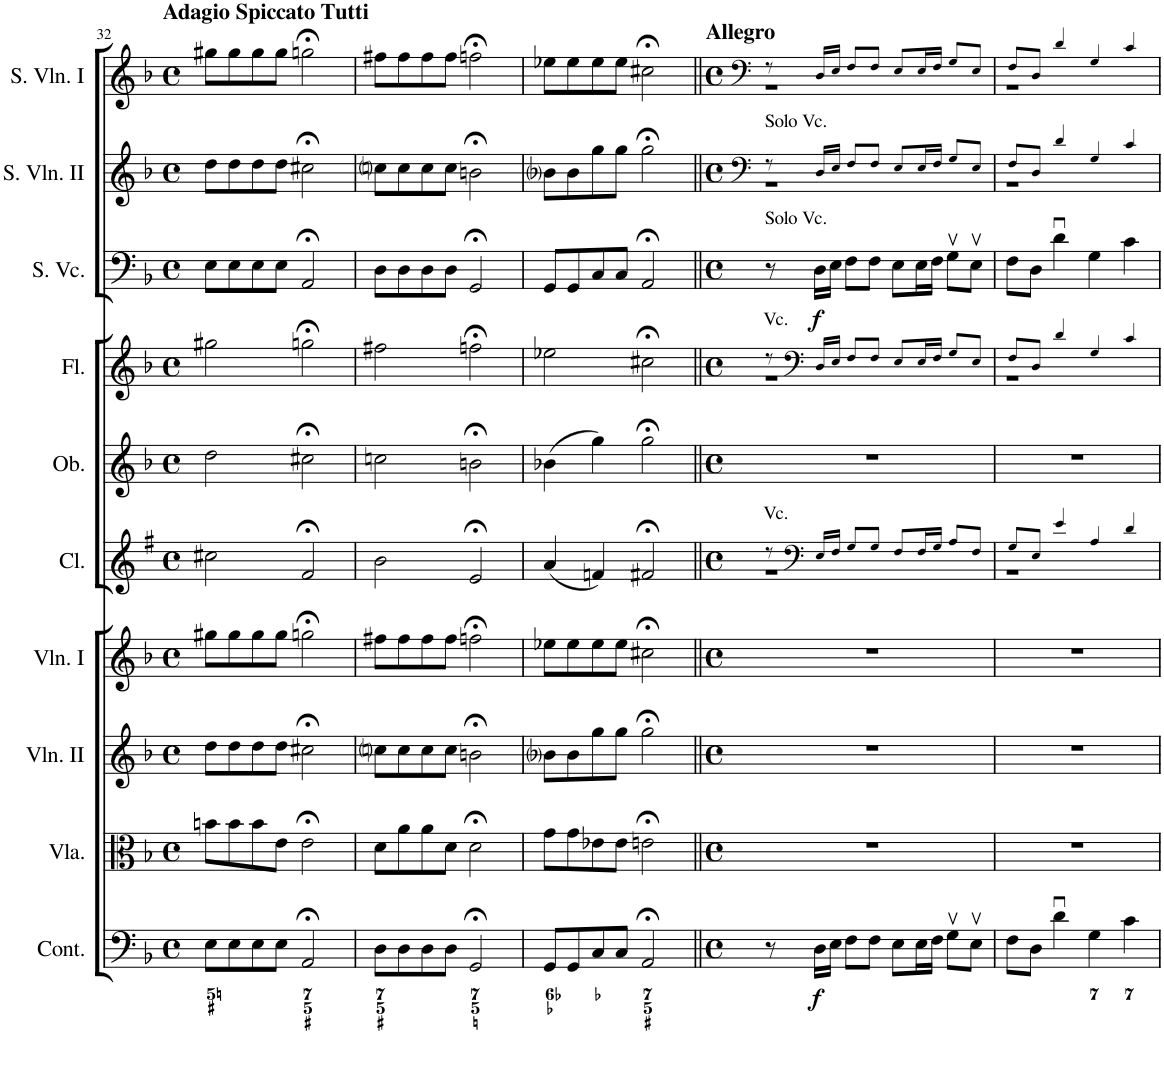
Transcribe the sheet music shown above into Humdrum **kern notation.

**kern	**dynam	**kern	**kern	**kern	**kern	**kern	**kern	**kern	**dynam	**kern	**kern
*part10	*part10	*part9	*part8	*part7	*part6	*part5	*part4	*part3	*part3	*part2	*part1
*staff10	*staff10	*staff9	*staff8	*staff7	*staff6	*staff5	*staff4	*staff3	*staff3	*staff2	*staff1
*I"Continuo	*	*I"Viola	*I"Violin II	*I"Violin I	*I"Clarinet	*I"Oboe	*I"Flute	*I"Solo Violoncello	*	*I"Solo Violin II	*I"Solo Violin I
*I'Cont.	*	*I'Vla.	*I'Vln. II	*I'Vln. I	*I'Cl.	*I'Ob.	*I'Fl.	*I'S. Vc.	*	*I'S. Vln. II	*I'S. Vln. I
!!LO:PB:g=z
*clefF4	*	*clefC3	*clefG2	*clefG2	*clefG2	*clefG2	*clefG2	*clefF4	*	*clefG2	*clefG2
*	*	*	*	*	*Trd1c2	*	*	*	*	*	*
*k[b-]	*	*k[b-]	*k[b-]	*k[b-]	*k[f#]	*k[b-]	*k[b-]	*k[b-]	*	*k[b-]	*k[b-]
*M4/4	*	*M4/4	*M4/4	*M4/4	*M4/4	*M4/4	*M4/4	*M4/4	*	*M4/4	*M4/4
*met(c)	*	*met(c)	*met(c)	*met(c)	*met(c)	*met(c)	*met(c)	*met(c)	*	*met(c)	*met(c)
=32	=32	=32	=32	=32	=32	=32	=32	=32	=32	=32	=32
!	!	!	!	!	!	!	!	!	!	!	!LO:TX:a:B:t=Adagio Spiccato Tutti
8E\L	.	8bn\L	8dd\L	8gg#X\L	2cc#X\	2dd\	2gg#X\	8E\L	.	8dd\L	8gg#X\L
8E\	.	8b\	8dd\	8gg#\	.	.	.	8E\	.	8dd\	8gg#\
8E\	.	8b\	8dd\	8gg#\	.	.	.	8E\	.	8dd\	8gg#\
8E\J	.	8e\J	8dd\J	8gg#\J	.	.	.	8E\J	.	8dd\J	8gg#\J
2AA;</	.	2e;<\	2cc#X;<\	2ggn;<\	2f#;</	2cc#X;<\	2ggn;<\	2AA;</	.	2cc#X;<\	2ggn;<\
=33	=33	=33	=33	=33	=33	=33	=33	=33	=33	=33	=33
8D\L	.	8d\L	8ccni\L	8ff#X\L	2b\	2ccn\	2ff#X\	8D\L	.	8ccni\L	8ff#X\L
8D\	.	8a\	8cc\	8ff#\	.	.	.	8D\	.	8cc\	8ff#\
8D\	.	8a\	8cc\	8ff#\	.	.	.	8D\	.	8cc\	8ff#\
8D\J	.	8d\J	8cc\J	8ff#\J	.	.	.	8D\J	.	8cc\J	8ff#\J
2GG;</	.	2d;<\	2bn;<\	2ffn;<\	2e;</	2bn;<\	2ffn;<\	2GG;</	.	2bn;<\	2ffn;<\
=34	=34	=34	=34	=34	=34	=34	=34	=34	=34	=34	=34
8GG/L	.	8g\L	8b-i\L	8ee-X\L	(4a/	(4b-X\	2ee-X\	8GG/L	.	8b-i\L	8ee-X\L
8GG/	.	8g\	8b-\	8ee-\	.	.	.	8GG/	.	8b-\	8ee-\
8C/	.	8e-X\	8gg\	8ee-\	4fn/)	4gg\)	.	8C/	.	8gg\	8ee-\
8C/J	.	8e-\J	8gg\J	8ee-\J	.	.	.	8C/J	.	8gg\J	8ee-\J
2AA;</	.	2en;<\	2gg;<\	2cc#X;<\	2f#X;</	2gg;<\	2cc#X;<\	2AA;</	.	2gg;<\	2cc#X;<\
=35||	=35||	=35||	=35||	=35||	=35||	=35||	=35||	=35||	=35||	=35||	=35||
*	*	*	*	*	*	*	*	*	*	*clefF4	*clefF4
*M4/4	*	*M4/4	*M4/4	*M4/4	*M4/4	*M4/4	*M4/4	*M4/4	*	*M4/4	*M4/4
*met(c)	*	*met(c)	*met(c)	*met(c)	*met(c)	*met(c)	*met(c)	*met(c)	*	*met(c)	*met(c)
*	*	*	*	*	*^	*	*^	*	*	*^	*^
!	!	!	!	!	!	!	!	!	!	!	!	!	!	!LO:TX:b:t=Solo Vc.	!
!	!	!	!	!	!	!	!	!	!	!	!	!	!	!LO:TX:a:B:t=Allegro	!
!	!	!	!	!	!	!	!	!	!	!	!	!LO:TX:b:t=Solo Vc.	!	!	!
!	!	!	!	!	!	!	!	!LO:TX:a:t=Vc.	!	!	!	!	!	!	!
!	!	!	!	!	!LO:TX:a:t=Vc.	!	!	!	!	!	!	!	!	!	!
8r	.	1r	1r	1r	8r	1r	1r	8r	1r	8r	.	8r	1r	8r	1r
*	*	*	*	*	*clefF4	*	*	*clefF4	*	*	*	*	*	*	*
!	!LO:DY:b	!	!	!	!	!	!	!	!	!	!LO:DY:b	!	!	!	!
16D\LL	f	.	.	.	16E/LL	.	.	16D/LL	.	16D\LL	f	16D/LL	.	16D/LL	.
16E\JJ	.	.	.	.	16F#/JJ	.	.	16E/JJ	.	16E\JJ	.	16E/JJ	.	16E/JJ	.
8F\L	.	.	.	.	8G/L	.	.	8F/L	.	8F\L	.	8F/L	.	8F/L	.
8F\J	.	.	.	.	8G/J	.	.	8F/J	.	8F\J	.	8F/J	.	8F/J	.
8E\L	.	.	.	.	8F#/L	.	.	8E/L	.	8E\L	.	8E/L	.	8E/L	.
16E\L	.	.	.	.	16F#/L	.	.	16E/L	.	16E\L	.	16E/L	.	16E/L	.
16F\JJ	.	.	.	.	16G/JJ	.	.	16F/JJ	.	16F\JJ	.	16F/JJ	.	16F/JJ	.
8Gv\L	.	.	.	.	8A/L	.	.	8G/L	.	8Gv\L	.	8G/L	.	8G/L	.
8Ev\J	.	.	.	.	8F#/J	.	.	8E/J	.	8Ev\J	.	8E/J	.	8E/J	.
=36	=36	=36	=36	=36	=36	=36	=36	=36	=36	=36	=36	=36	=36	=36	=36
8F\L	.	1r	1r	1r	8G/L	1r	1r	8F/L	1r	8F\L	.	8F/L	1r	8F/L	1r
8D\J	.	.	.	.	8E/J	.	.	8D/J	.	8D\J	.	8D/J	.	8D/J	.
4du\	.	.	.	.	4e/	.	.	4d/	.	4du\	.	4d/	.	4d/	.
4G\	.	.	.	.	4A/	.	.	4G/	.	4G\	.	4G/	.	4G/	.
4c\	.	.	.	.	4d/	.	.	4c/	.	4c\	.	4c/	.	4c/	.
*	*	*	*	*	*	*	*	*	*	*	*	*v	*v	*	*
*	*	*	*	*	*v	*v	*	*v	*v	*	*	*	*v	*v
=	=	=	=	=	=	=	=	=	=	=	=
*-	*-	*-	*-	*-	*-	*-	*-	*-	*-	*-	*-
